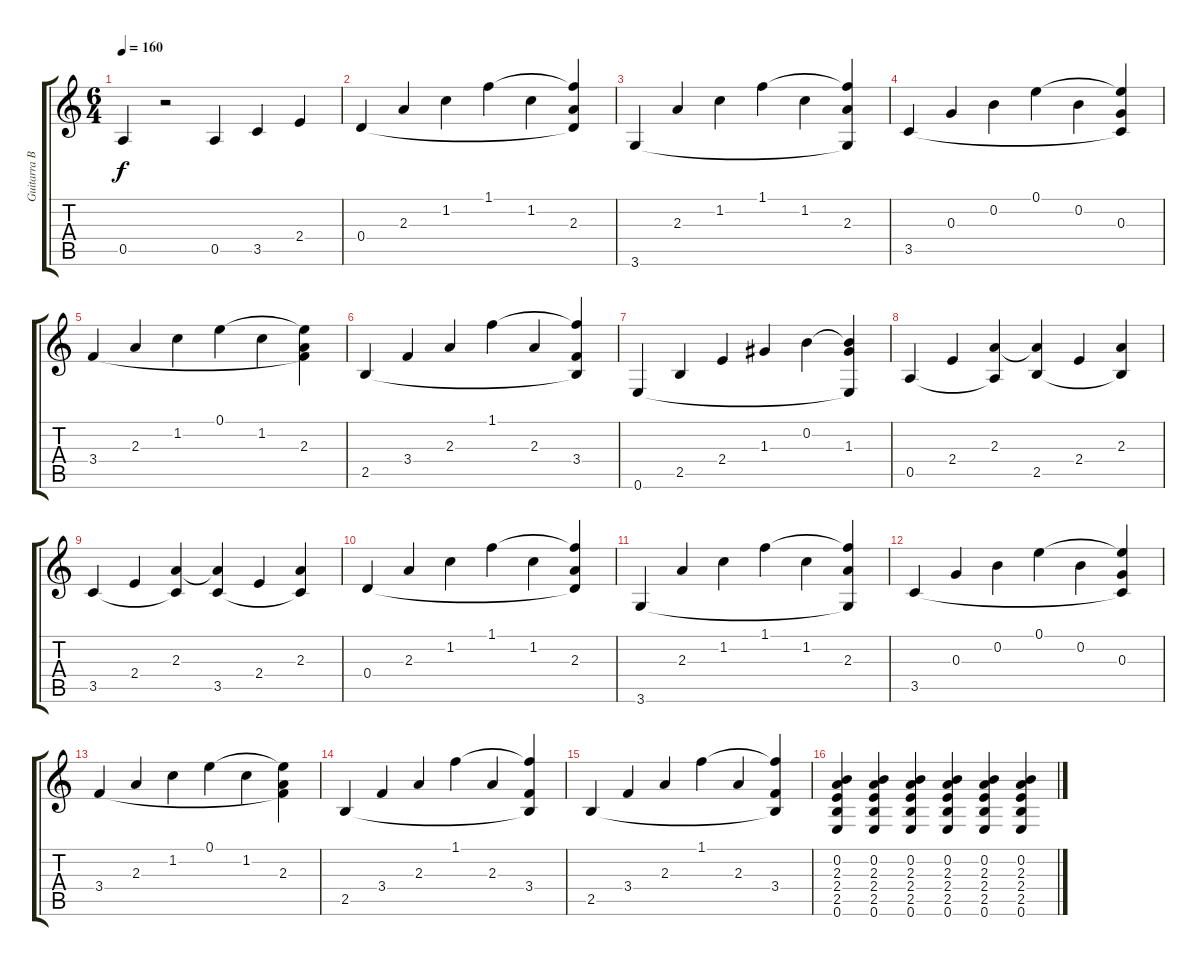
\track ("Guitarra Base" "Guitarra B") {instrument acousticguitarsteel}
\staff {score tabs}
\tuning (E4 B3 G3 D3 A2 E2) {hide}
\ts (6 4)
\tempo 160
\clef g2
\ks c
0.5.4{dy f} r.2 0.5.4 3.5.4 2.4.4 |
0.4.4 2.3.4 1.2.4 1.1.4 1.2.4 (1.1{t} 2.3 0.4{t}).4 |
3.6.4 2.3.4 1.2.4 1.1.4 1.2.4 (1.1{t} 2.3 3.6{t}).4 |
3.5.4 0.3.4 0.2.4 0.1.4 0.2.4 (0.1{t} 0.3 3.5{t}).4 |
3.4.4 2.3.4 1.2.4 0.1.4 1.2.4 (0.1{t} 2.3 3.4{t}).4 |
2.5.4 3.4.4 2.3.4 1.1.4 2.3.4 (1.1{t} 3.4 2.5{t}).4 |
0.6.4 2.5.4 2.4.4 1.3.4 0.2.4 (0.2{t} 1.3 0.6{t}).4 |
0.5.4 2.4.4 (2.3 0.5{t}).4 (2.3{t} 2.5).4 2.4.4 (2.3 2.5{t}).4 |
3.5.4 2.4.4 (2.3 3.5{t}).4 (2.3{t} 3.5).4 2.4.4 (2.3 3.5{t}).4 |
0.4.4 2.3.4 1.2.4 1.1.4 1.2.4 (1.1{t} 2.3 0.4{t}).4 |
3.6.4 2.3.4 1.2.4 1.1.4 1.2.4 (1.1{t} 2.3 3.6{t}).4 |
3.5.4 0.3.4 0.2.4 0.1.4 0.2.4 (0.1{t} 0.3 3.5{t}).4 |
3.4.4 2.3.4 1.2.4 0.1.4 1.2.4 (0.1{t} 2.3 3.4{t}).4 |
2.5.4 3.4.4 2.3.4 1.1.4 2.3.4 (1.1{t} 3.4 2.5{t}).4 |
2.5.4 3.4.4 2.3.4 1.1.4 2.3.4 (1.1{t} 3.4 2.5{t}).4 |
(0.2 2.3 2.4 2.5 0.6).4{volume 9} (0.2 2.3 2.4 2.5 0.6).4 (0.2 2.3 2.4 2.5 0.6).4 (0.2 2.3 2.4 2.5 0.6).4 (0.2 2.3 2.4 2.5 0.6).4 (0.2 2.3 2.4 2.5 0.6).4
